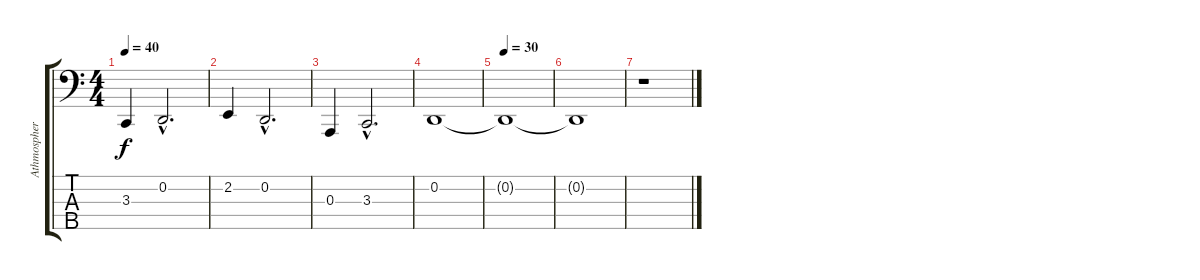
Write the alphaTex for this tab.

\track ("Athmosphere" "Athmospher") {instrument synthstrings2}
\staff {score tabs}
\tuning (G2 D2 A1 E1 B0) {hide}
\ts (4 4)
\tempo 40
\clef f4
\ks c
3.3.4{dy f volume 14} 0.2{hac}.2{d} |
2.2.4 0.2{hac}.2{d} |
0.3.4 3.3{hac}.2{d} |
0.2.1{volume 0} |
\tempo 30
0.2{t}.1 |
0.2{t}.1 |
r.1
